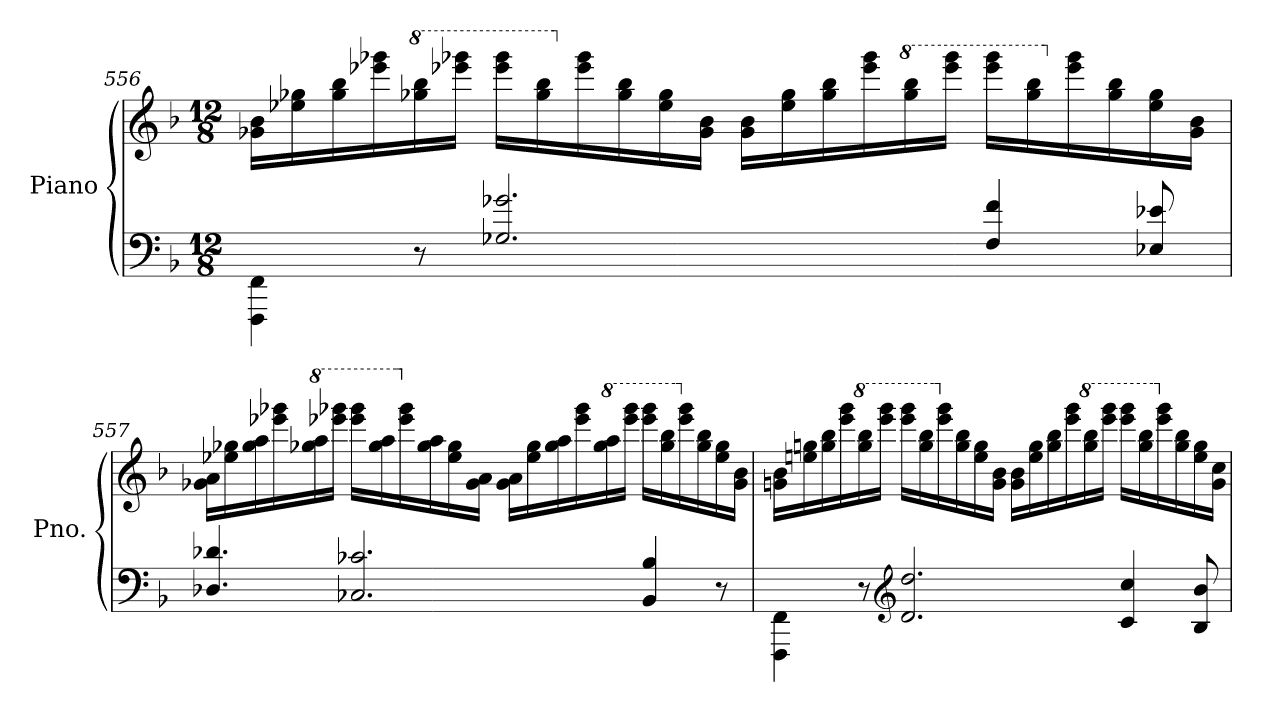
**kern	**kern
*part1	*part1
*staff2	*staff1
*I"Piano	*
*I'Pno.	*
!!LO:LB:g=z
*clefF4	*clefG2
*k[b-]	*k[b-]
*M12/8	*M12/8
=556	=556
4FFF\ 4FF\	16g-X\ 16b-\LL
.	16ee-X\ 16gg-X\
.	16gg-\ 16bb-\
.	16eee-X\ 16ggg-X\
*	*8va
8r	16ggg-X\ 16bbb-\
.	16eeee-X\ 16gggg-X\JJ
2.G-X/ 2.g-X/	16eeee-\ 16gggg-\LL
.	16ggg-\ 16bbb-\
*	*X8va
.	16eee-\ 16ggg-\
.	16gg-\ 16bb-\
.	16ee-\ 16gg-\
.	16g-\ 16b-\JJ
.	16g-\ 16b-\LL
.	16ee-\ 16gg-\
.	16gg-\ 16bb-\
.	16eee-\ 16ggg-\
*	*8va
.	16ggg-\ 16bbb-\
.	16eeee-\ 16gggg-\JJ
4F/ 4f/	16eeee-\ 16gggg-\LL
.	16ggg-\ 16bbb-\
*	*X8va
.	16eee-\ 16ggg-\
.	16gg-\ 16bb-\
8E-X/ 8e-X/	16ee-\ 16gg-\
.	16g-\ 16b-\JJ
=557	=557
4.D-X/ 4.d-X/	16g-X\ 16a\LL
.	16ee-X\ 16gg-X\
.	16gg-\ 16aa\
.	16eee-X\ 16ggg-X\
*	*8va
.	16ggg-X\ 16aaa\
.	16eeee-X\ 16gggg-X\JJ
2.C-X/ 2.c-X/	16eeee-\ 16gggg-\LL
.	16ggg-\ 16aaa\
*	*X8va
.	16eee-\ 16ggg-\
.	16gg-\ 16aa\
.	16ee-\ 16gg-\
.	16g-\ 16a\JJ
.	16g-\ 16a\LL
.	16ee-\ 16gg-\
.	16gg-\ 16aa\
.	16eee-\ 16ggg-\
*	*8va
.	16ggg-\ 16aaa\
.	16eeee-\ 16gggg-\JJ
4BB-/ 4B-/	16eeee-\ 16gggg-\LL
.	16ggg-\ 16bbb-\
*	*X8va
.	16eee-\ 16ggg-\
.	16gg-\ 16bb-\
8r	16ee-\ 16gg-\
.	16g-\ 16b-\JJ
!!LO:LB:g=z
=558	=558
4FFF\ 4FF\	16gn\ 16b-\LL
.	16een\ 16ggn\
.	16gg\ 16bb-\
.	16eee\ 16ggg\
*	*8va
8r	16ggg\ 16bbb-\
.	16eeee\ 16gggg\JJ
*clefG2	*
2.d/ 2.dd/	16eeee\ 16gggg\LL
.	16ggg\ 16bbb-\
*	*X8va
.	16eee\ 16ggg\
.	16gg\ 16bb-\
.	16ee\ 16gg\
.	16g\ 16b-\JJ
.	16g\ 16b-\LL
.	16ee\ 16gg\
.	16gg\ 16bb-\
.	16eee\ 16ggg\
*	*8va
.	16ggg\ 16bbb-\
.	16eeee\ 16gggg\JJ
4c/ 4cc/	16eeee\ 16gggg\LL
.	16ggg\ 16bbb-\
*	*X8va
.	16eee\ 16ggg\
.	16gg\ 16bb-\
8B-/ 8b-/	16ee\ 16gg\
.	16g\ 16cc\JJ
=	=
*-	*-
